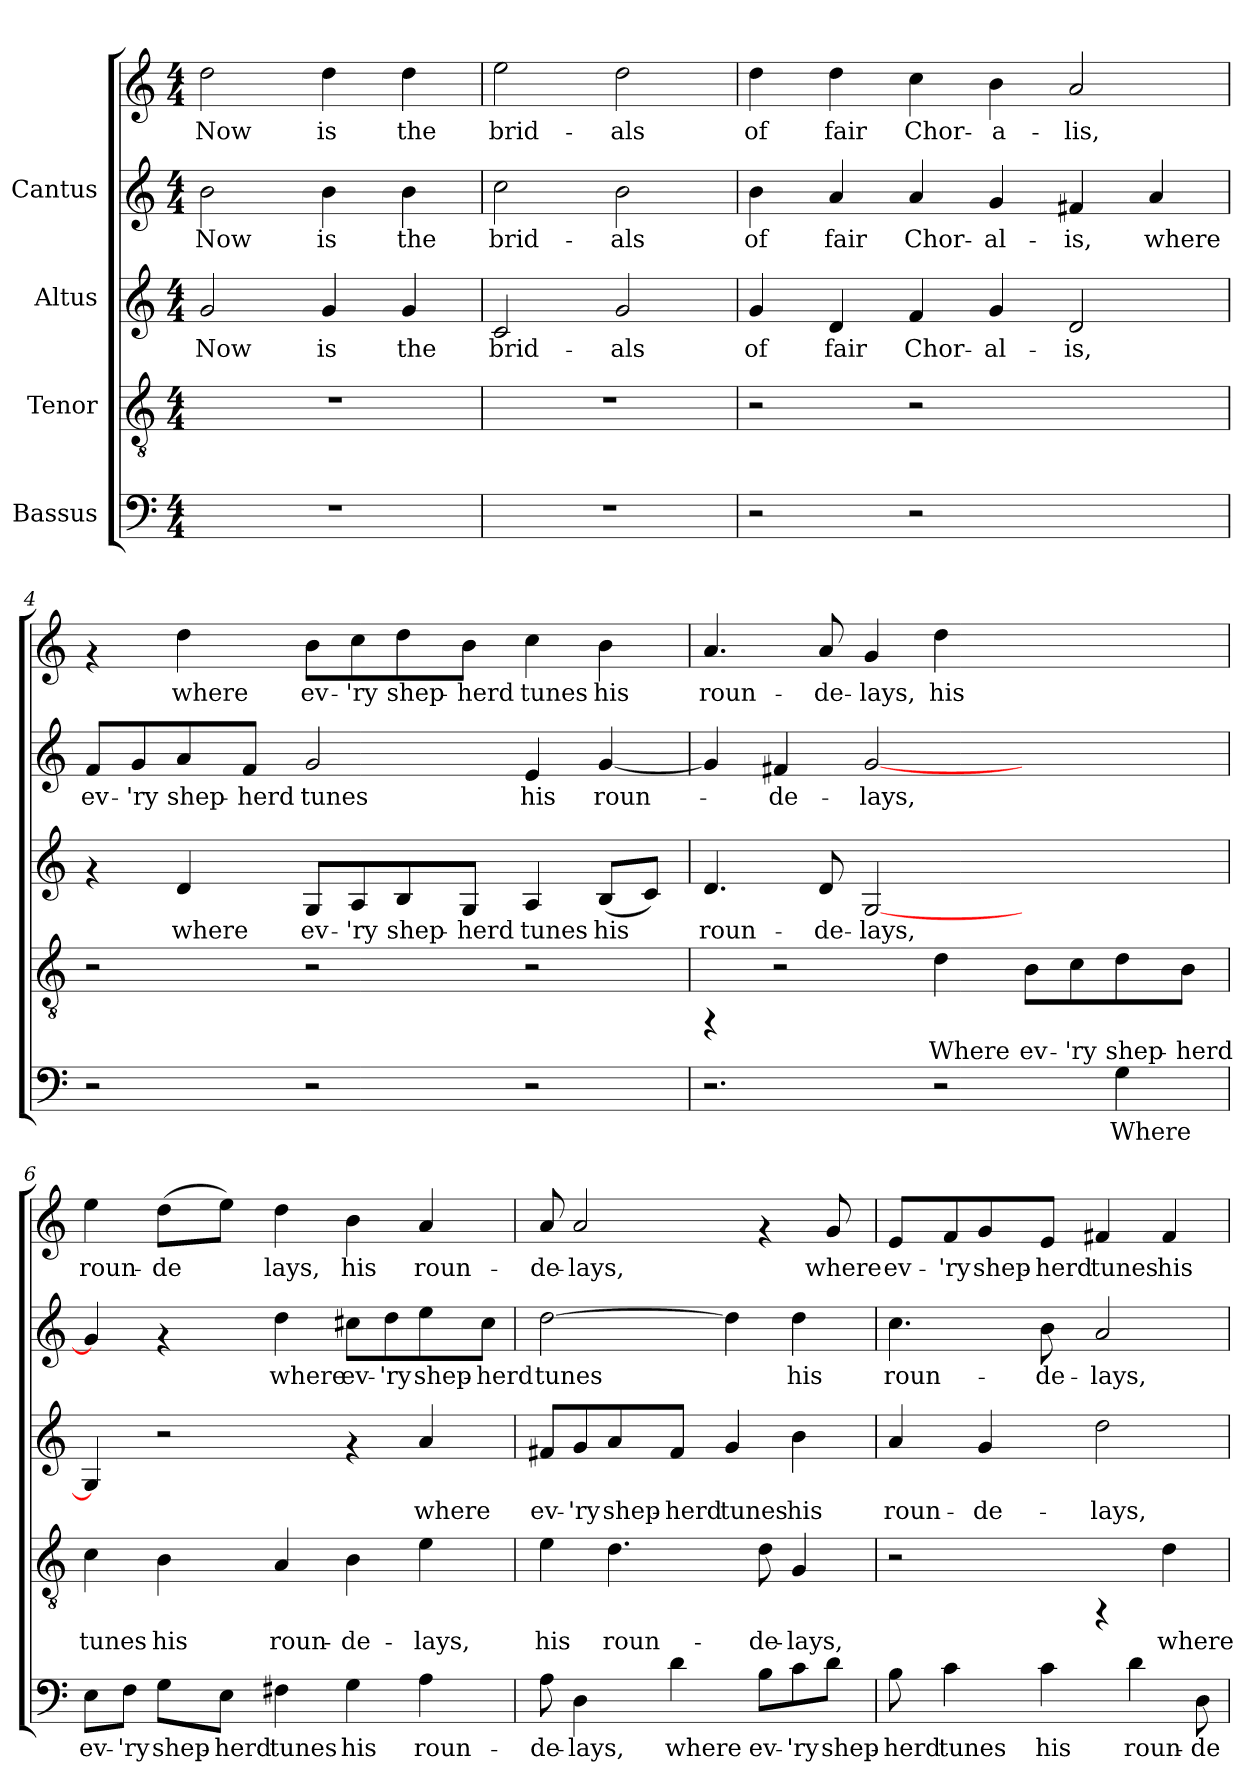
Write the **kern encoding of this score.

**kern	**text	**kern	**text	**kern	**text	**kern	**text	**kern	**text
*part4	*part4	*part3	*part3	*part2	*part2	*part1	*part1	*part1	*part1
*staff5	*staff5	*staff4	*staff4	*staff3	*staff3	*staff2	*staff2	*staff1	*staff1
*I"Bassus	*	*I"Tenor	*	*I"Altus	*	*I"Cantus	*	*	*
!!LO:PB:g=z
*stria5	*	*stria5	*	*stria5	*	*stria5	*	*stria5	*
*clefF4	*	*clefGv2	*	*clefG2	*	*clefG2	*	*clefG2	*
*M4/4	*	*M4/4	*	*M4/4	*	*M4/4	*	*M4/4	*
*MM132	*	*MM132	*	*MM132	*	*MM132	*	*MM132	*
=1	=1	=1	=1	=1	=1	=1	=1	=1	=1
!	!	!	!	!	!LO:LY:b:cj	!	!LO:LY:b:cj	!	!LO:LY:b:cj
1r	.	1r	.	2g/	Now	2b\	Now	2dd\	Now
!	!	!	!	!	!LO:LY:b:cj	!	!LO:LY:b:cj	!	!LO:LY:b:cj
.	.	.	.	4g/	is	4b\	is	4dd\	is
!	!	!	!	!	!LO:LY:b:cj	!	!LO:LY:b:cj	!	!LO:LY:b:cj
.	.	.	.	4g/	the	4b\	the	4dd\	the
!!LO:LB:g=z
=2	=2	=2	=2	=2	=2	=2	=2	=2	=2
!	!	!	!	!	!LO:LY:b:cj	!	!LO:LY:b:cj	!	!LO:LY:b:cj
1r	.	1r	.	2c/	brid-	2cc\	brid-	2ee\	brid-
!	!	!	!	!	!LO:LY:b:cj	!	!LO:LY:b:cj	!	!LO:LY:b:cj
.	.	.	.	2g/	-als	2b\	-als	2dd\	-als
=3	=3	=3	=3	=3	=3	=3	=3	=3	=3
!	!	!	!	!	!LO:LY:b:cj	!	!LO:LY:b:cj	!	!LO:LY:b:cj
2r	.	2r	.	4g/	of	4b\	of	4dd\	of
!	!	!	!	!	!LO:LY:b:cj	!	!LO:LY:b:cj	!	!LO:LY:b:cj
.	.	.	.	4d/	fair	4a/	fair	4dd\	fair
!	!	!	!	!	!LO:LY:b:cj	!	!LO:LY:b:cj	!	!LO:LY:b:cj
2r	.	2r	.	4f/	Chor-	4a/	Chor-	4cc\	Chor-
!	!	!	!	!	!LO:LY:b:cj	!	!LO:LY:b:cj	!	!LO:LY:b:cj
.	.	.	.	4g/	-al-	4g/	-al-	4b\	-a-
!	!	!	!	!	!LO:LY:b:cj	!	!LO:LY:b:cj	!	!LO:LY:b:cj
2ryy	.	2ryy	.	2d/	-is,	4f#X/	-is,	2a/	-lis,
!	!	!	!	!	!	!	!LO:LY:b:cj	!	!
.	.	.	.	.	.	4a/	where	.	.
=4	=4	=4	=4	=4	=4	=4	=4	=4	=4
!	!	!	!	!	!	!	!LO:LY:b:cj	!	!
2r	.	2r	.	4rf	.	8f/L	ev-	4rf	.
!	!	!	!	!	!	!	!LO:LY:b:cj	!	!
.	.	.	.	.	.	8g/	-'ry	.	.
!	!	!	!	!	!LO:LY:b:cj	!	!LO:LY:b:cj	!	!LO:LY:b:cj
.	.	.	.	4d/	where	8a/	shep-	4dd\	where
!	!	!	!	!	!	!	!LO:LY:b:cj	!	!
.	.	.	.	.	.	8f/J	-herd	.	.
!	!	!	!	!	!LO:LY:b:cj	!	!LO:LY:b:cj	!	!LO:LY:b:cj
2r	.	2r	.	8G/L	ev-	2g/	tunes	8b\L	ev-
!	!	!	!	!	!LO:LY:b:cj	!	!	!	!LO:LY:b:cj
.	.	.	.	8A/	-'ry	.	.	8cc\	-'ry
!	!	!	!	!	!LO:LY:b:cj	!	!	!	!LO:LY:b:cj
.	.	.	.	8B/	shep-	.	.	8dd\	shep-
!	!	!	!	!	!LO:LY:b:cj	!	!	!	!LO:LY:b:cj
.	.	.	.	8G/J	-herd	.	.	8b\J	-herd
!	!	!	!	!	!LO:LY:b:cj	!	!LO:LY:b:cj	!	!LO:LY:b:cj
2r	.	2r	.	4A/	tunes	4e/	his	4cc\	tunes
!	!	!	!	!	!LO:LY:b:cj	!	!LO:LY:b:cj	!	!LO:LY:b:cj
.	.	.	.	(<8B/L	his	[<4g/	roun-	4b\	his
!	!	!	!	!	!LO:LY:b:cj	!	!	!	!
.	.	.	.	8c/J)	.	.	.	.	.
!!LO:LB:g=z
=5	=5	=5	=5	=5	=5	=5	=5	=5	=5
!	!	!	!	!	!LO:LY:b:cj	!	!LO:LY:b:cj	!	!LO:LY:b:cj
2.r	.	4rFF	.	4.d/	roun-	4g/]	.	4.a/	-roun-
!	!	!	!	!	!	!	!LO:LY:b:cj	!	!
.	.	2r	.	.	.	4f#X/	de-	.	.
!	!	!	!	!	!LO:LY:b:cj	!	!	!	!LO:LY:b:cj
.	.	.	.	8d/	-de-	.	.	8a/	-de-
!	!	!	!	!	!LO:LY:b:cj	!	!LO:LY:b:cj	!	!LO:LY:b:cj
.	.	.	.	[<2G/	-lays,	[<2g/	-lays,	4g/	-lays,
!	!	!	!LO:LY:b:cj	!	!	!	!	!	!LO:LY:b:cj
2r	.	4d\	Where	.	.	.	.	4dd\	his
!	!	!	!LO:LY:b:cj	!	!	!	!	!	!
.	.	8B\L	ev-	2ryy	.	2ryy	.	2ryy	.
!	!	!	!LO:LY:b:cj	!	!	!	!	!	!
.	.	8c\	-'ry	.	.	.	.	.	.
!	!LO:LY:b:cj	!	!LO:LY:b:cj	!	!	!	!	!	!
4G\	Where	8d\	shep-	.	.	.	.	.	.
!	!	!	!LO:LY:b:cj	!	!	!	!	!	!
.	.	8B\J	-herd	.	.	.	.	.	.
=6	=6	=6	=6	=6	=6	=6	=6	=6	=6
!	!LO:LY:b:cj	!	!LO:LY:b:cj	!	!	!	!	!	!LO:LY:b:cj
8E\L	ev-	4c\	tunes	4G/]	.	4g/]	.	4ee\	roun-
!	!LO:LY:b:cj	!	!	!	!	!	!	!	!
8F\J	-'ry	.	.	.	.	.	.	.	.
!	!LO:LY:b:cj	!	!LO:LY:b:cj	!	!	!	!	!	!LO:LY:b:cj
8G\L	shep-	4B\	his	2r	.	4rf	.	(>8dd\L	-de-
!	!LO:LY:b:cj	!	!	!	!	!	!	!	!LO:LY:b:cj
8E\J	-herd	.	.	.	.	.	.	8ee\J)	-
!	!LO:LY:b:cj	!	!LO:LY:b:cj	!	!	!	!LO:LY:b:cj	!	!LO:LY:b:cj
4F#X\	tunes	4A/	roun-	.	.	4dd\	-where	4dd\	lays,
!	!LO:LY:b:cj	!	!LO:LY:b:cj	!	!	!	!LO:LY:b:cj	!	!LO:LY:b:cj
4G\	his	4B\	-de-	4rf	.	8cc#X\L	ev-	4b\	his
!	!	!	!	!	!	!	!LO:LY:b:cj	!	!
.	.	.	.	.	.	8dd\	-'ry	.	.
!	!LO:LY:b:cj	!	!LO:LY:b:cj	!	!LO:LY:b:cj	!	!LO:LY:b:cj	!	!LO:LY:b:cj
4A\	roun-	4e\	-lays,	4a/	where	8ee\	shep-	4a/	roun-
!	!	!	!	!	!	!	!LO:LY:b:cj	!	!
.	.	.	.	.	.	8cc#\J	-herd	.	.
=7	=7	=7	=7	=7	=7	=7	=7	=7	=7
!	!LO:LY:b:cj	!	!LO:LY:b:cj	!	!LO:LY:b:cj	!	!LO:LY:b:cj	!	!LO:LY:b:cj
8A\	-de-	4e\	his	8f#X/L	ev-	[>2dd\	tunes	8a/	de-
!	!LO:LY:b:cj	!	!	!	!LO:LY:b:cj	!	!	!	!LO:LY:b:cj
4D\	-lays,	.	.	8g/	-'ry	.	.	2a/	-lays,
!	!	!	!LO:LY:b:cj	!	!LO:LY:b:cj	!	!	!	!
.	.	4.d\	roun-	8a/	shep-	.	.	.	.
!	!LO:LY:b:cj	!	!	!	!LO:LY:b:cj	!	!	!	!
4d\	where	.	.	8f#/J	-herd	.	.	.	.
!	!	!	!	!	!LO:LY:b:cj	!	!LO:LY:b:cj	!	!
.	.	.	.	4g/	tunes	4dd\]	.	.	.
!	!LO:LY:b:cj	!	!LO:LY:b:cj	!	!	!	!	!	!
8B\L	ev-	8d\	-de-	.	.	.	.	4rf	.
!	!LO:LY:b:cj	!	!LO:LY:b:cj	!	!LO:LY:b:cj	!	!LO:LY:b:cj	!	!
8c\	-'ry	4G/	-lays,	4b\	his	4dd\	his	.	.
!	!LO:LY:b:cj	!	!	!	!	!	!	!	!LO:LY:b:cj
8d\J	shep-	.	.	.	.	.	.	8g/	where
!!LO:PB:g=z
=8	=8	=8	=8	=8	=8	=8	=8	=8	=8
!	!LO:LY:b:cj	!	!	!	!LO:LY:b:cj	!	!LO:LY:b:cj	!	!LO:LY:b:cj
8B\	-herd	2r	.	4a/	roun-	4.cc\	roun-	8e/L	ev-
!	!LO:LY:b:cj	!	!	!	!	!	!	!	!LO:LY:b:cj
4c\	tunes	.	.	.	.	.	.	8f/	-'ry
!	!	!	!	!	!LO:LY:b:cj	!	!	!	!LO:LY:b:cj
.	.	.	.	4g/	-de-	.	.	8g/	shep-
!	!LO:LY:b:cj	!	!	!	!	!	!LO:LY:b:cj	!	!LO:LY:b:cj
4c\	his	.	.	.	.	8b\	-de-	8e/J	-herd
!	!	!	!	!	!LO:LY:b:cj	!	!LO:LY:b:cj	!	!LO:LY:b:cj
.	.	4rFF	.	2dd\	-lays,	2a/	-lays,	4f#X/	tunes
!	!LO:LY:b:cj	!	!	!	!	!	!	!	!
4d\	roun-	.	.	.	.	.	.	.	.
!	!	!	!LO:LY:b:cj	!	!	!	!	!	!LO:LY:b:cj
.	.	4d\	where	.	.	.	.	4f#/	his
!	!LO:LY:b:cj	!	!	!	!	!	!	!	!
8D\	-de-	.	.	.	.	.	.	.	.
=	=	=	=	=	=	=	=	=	=
*-	*-	*-	*-	*-	*-	*-	*-	*-	*-
